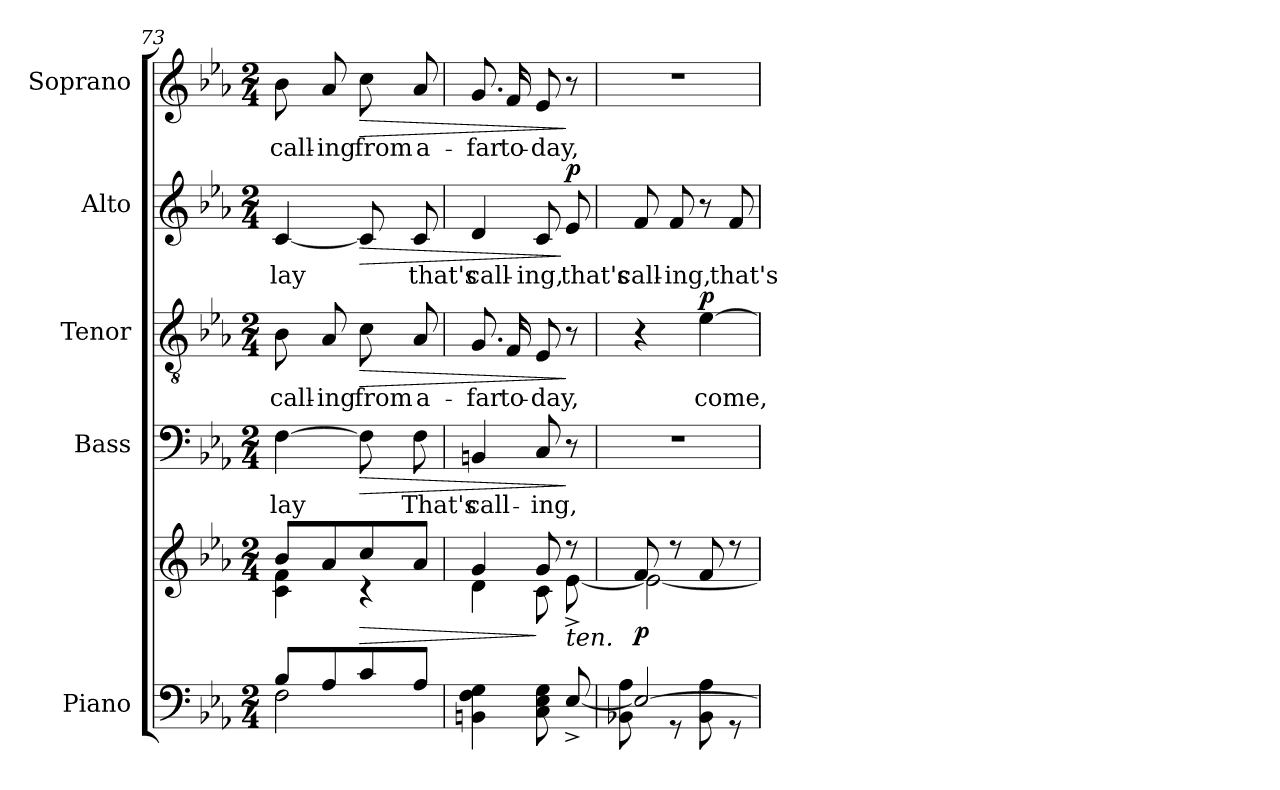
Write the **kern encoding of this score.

**kern	**kern	**dynam	**kern	**text	**dynam	**kern	**text	**dynam	**kern	**text	**dynam	**kern	**text	**dynam
*part5	*part5	*part5	*part4	*part4	*part4	*part3	*part3	*part3	*part2	*part2	*part2	*part1	*part1	*part1
*staff6	*staff5	*staff5/6	*staff4	*staff4	*staff4	*staff3	*staff3	*staff3	*staff2	*staff2	*staff2	*staff1	*staff1	*staff1
*I"Piano	*	*	*I"Bass	*	*	*I"Tenor	*	*	*I"Alto	*	*	*I"Soprano	*	*
*I'Pno.	*	*	*I'B.	*	*	*I'T.	*	*	*I'A.	*	*	*I'S.	*	*
*clefF4	*clefG2	*	*clefF4	*	*	*clefGv2	*	*	*clefG2	*	*	*clefG2	*	*
*	*	*	*	*	*	*ITrd7c12	*	*	*	*	*	*	*	*
*k[b-e-a-]	*k[b-e-a-]	*	*k[b-e-a-]	*	*	*k[b-e-a-]	*	*	*k[b-e-a-]	*	*	*k[b-e-a-]	*	*
*E-:	*E-:	*	*E-:	*	*	*E-:	*	*	*E-:	*	*	*E-:	*	*
*M2/4	*M2/4	*	*M2/4	*	*	*M2/4	*	*	*M2/4	*	*	*M2/4	*	*
=73	=73	=73	=73	=73	=73	=73	=73	=73	=73	=73	=73	=73	=73	=73
*^	*^	*	*	*	*	*	*	*	*	*	*	*	*	*
!	!	!	!	!	!	!LO:LY:b:color=#000000	!	!	!	!	!	!	!	!	!	!
!	!	!	!	!	!	!	!	!	!LO:LY:b:color=#000000	!	!	!	!	!	!	!
!	!	!	!	!	!	!	!	!	!	!	!	!LO:LY:b:color=#000000	!	!	!	!
!	!	!	!	!	!	!	!	!	!	!	!	!	!	!	!LO:LY:b:color=#000000	!
8B-i/L	2Fi\	8b-i/L	4ci\ 4fi	.	[4Fi\	lay	.	8BB-i\	call-	.	[4ci/	lay	.	8b-i\	call-	.
!	!	!	!	!	!	!	!	!	!LO:LY:b:color=#000000	!	!	!	!	!	!	!
!	!	!	!	!	!	!	!	!	!	!	!	!	!	!	!LO:LY:b:color=#000000	!
8A-i/	.	8a-i/	.	.	.	.	.	8AA-i/	-ing	.	.	.	.	8a-i/	-ing	.
!	!	!	!	!LO:HP:b	!	!	!LO:HP:b	!	!	!	!	!	!	!	!	!
!	!	!	!	!	!	!	!	!	!LO:LY:b:color=#000000	!LO:HP:b	!	!	!LO:HP:b	!	!	!
!	!	!	!	!	!	!	!	!	!	!	!	!	!	!	!LO:LY:b:color=#000000	!LO:HP:b
8ci/	.	8cci/	4r	>	8Fi\]	.	>	8Ci\	from	>	8ci/]	.	>	8cci\	from	>
!	!	!	!	!	!	!LO:LY:b:color=#000000	!	!	!	!	!	!	!	!	!	!
!	!	!	!	!	!	!	!	!	!LO:LY:b:color=#000000	!	!	!	!	!	!	!
!	!	!	!	!	!	!	!	!	!	!	!	!LO:LY:b:color=#000000	!	!	!	!
!	!	!	!	!	!	!	!	!	!	!	!	!	!	!	!LO:LY:b:color=#000000	!
8A-i/J	.	8a-i/J	.	.	8Fi\	That's	.	8AA-i/	a-	.	8ci/	that's	.	8a-i/	a-	.
*v	*v	*	*	*	*	*	*	*	*	*	*	*	*	*	*	*
=74	=74	=74	=74	=74	=74	=74	=74	=74	=74	=74	=74	=74	=74	=74	=74
!	!	!	!	!	!LO:LY:b:color=#000000	!	!	!	!	!	!	!	!	!	!
!	!	!	!	!	!	!	!	!LO:LY:b:color=#000000	!	!	!	!	!	!	!
!	!	!	!	!	!	!	!	!	!	!	!LO:LY:b:color=#000000	!	!	!	!
!	!	!	!	!	!	!	!	!	!	!	!	!	!	!LO:LY:b:color=#000000	!
4BBni\ 4Fi 4Gi	4gi/	4di\	.	4BBni/	call-	.	8.GGi/	-far	.	4di/	call-	.	8.gi/	-far	.
!	!	!	!	!	!	!	!	!LO:LY:b:color=#000000	!	!	!	!	!	!	!
!	!	!	!	!	!	!	!	!	!	!	!	!	!	!LO:LY:b:color=#000000	!
.	.	.	.	.	.	.	16FFi/	to-	.	.	.	.	16fi/	to-	.
!	!	!	!	!	!LO:LY:b:color=#000000	!	!	!	!	!	!	!	!	!	!
!	!	!	!	!	!	!	!	!LO:LY:b:color=#000000	!	!	!	!	!	!	!
!	!	!	!	!	!	!	!	!	!	!	!LO:LY:b:color=#000000	!	!	!	!
!	!	!	!	!	!	!	!	!	!	!	!	!	!	!LO:LY:b:color=#000000	!
8Ci\ 8E-i 8Gi	8gi/	8ci\	]	8Ci/	-ing,	.	8EE-i/	-day,	.	8ci/	-ing,	.	8e-i/	-day,	.
!	!LO:TX:b:i:t=ten.	!	!	!	!	!	!	!	!	!	!	!	!	!	!
!	!	!	!	!	!	!	!	!	!	!	!LO:LY:b:color=#000000	!	!	!	!
[8E-^i/	8r	[8e-^i\	.	8r	.	]	8r	.	]	8e-i/	that's	] p	8r	.	]
!!LO:PB:g=z
=75	=75	=75	=75	=75	=75	=75	=75	=75	=75	=75	=75	=75	=75	=75	=75
*^	*	*	*	*	*	*	*	*	*	*	*	*	*	*	*
!	!	!	!	!	!LO:N:vis=1	!	!	!	!	!	!	!	!	!	!	!
!	!	!	!	!	!	!	!	!	!	!	!	!LO:LY:b:color=#000000	!	!LO:N:vis=1	!	!
2E-i/_	8BB-Xi\ 8A-i	8fi/	2e-i\_	p	2r	.	.	4r	.	.	8fi/	call-	.	2r	.	.
!	!	!	!	!	!	!	!	!	!	!	!	!LO:LY:b:color=#000000	!	!	!	!
.	8r	8r	.	.	.	.	.	.	.	.	8fi/	-ing,	.	.	.	.
!	!	!	!	!	!	!	!	!	!LO:LY:b:color=#000000	!	!	!	!	!	!	!
.	8BB-i\ 8A-i	8fi/	.	.	.	.	.	[4E-i\	come,	p	8r	.	.	.	.	.
!	!	!	!	!	!	!	!	!	!	!	!	!LO:LY:b:color=#000000	!	!	!	!
.	8r	8r	.	.	.	.	.	.	.	.	8fi/	that's	.	.	.	.
*v	*v	*	*	*	*	*	*	*	*	*	*	*	*	*	*	*
*	*v	*v	*	*	*	*	*	*	*	*	*	*	*	*	*
=	=	=	=	=	=	=	=	=	=	=	=	=	=	=
*-	*-	*-	*-	*-	*-	*-	*-	*-	*-	*-	*-	*-	*-	*-
